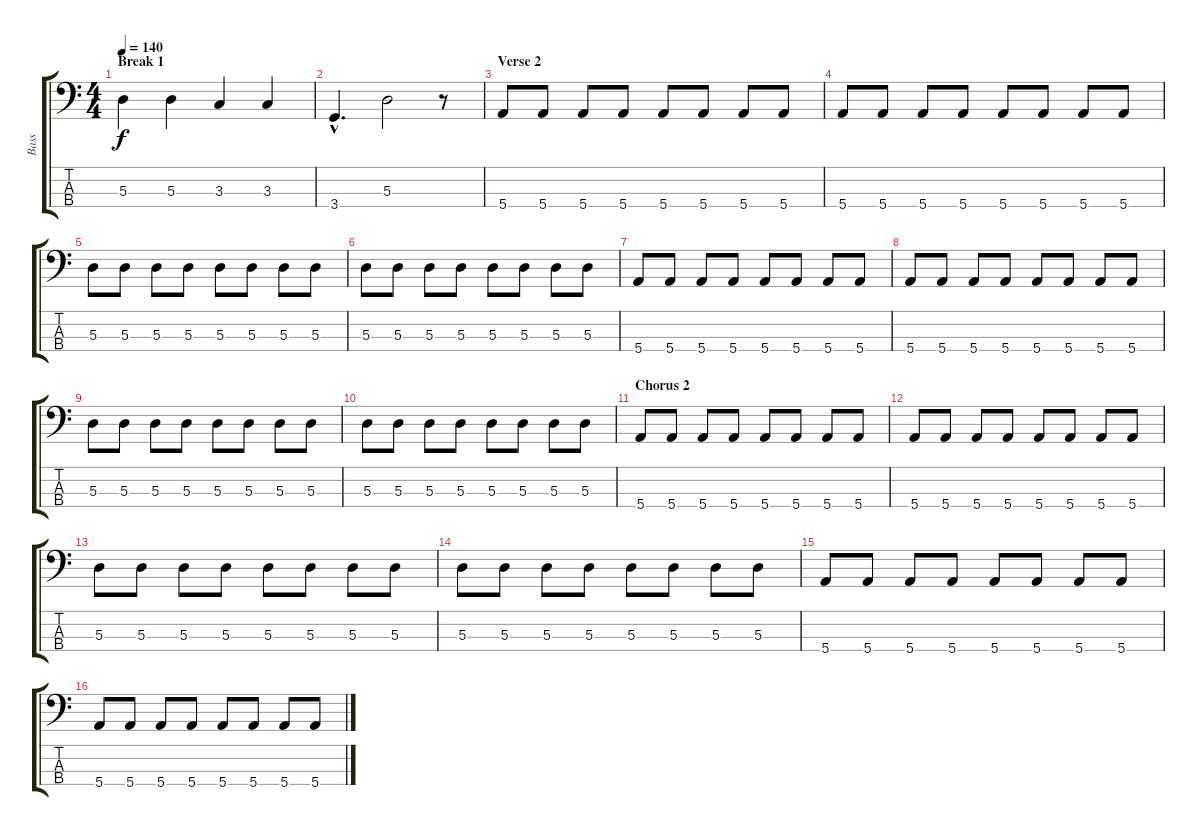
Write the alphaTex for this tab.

\track ("Bass" "Bass") {instrument electricbassfinger}
\staff {score tabs}
\tuning (G2 D2 A1 E1) {hide}
\ts (4 4)
\section ("" "Break 1")
\tempo 140
\clef f4
\ks c
5.3.4{dy f} 5.3.4 3.3.4 3.3.4 |
3.4{hac}.4{d} 5.3.2 r.8 |
\section ("" "Verse 2")
5.4.8 5.4.8 5.4.8 5.4.8 5.4.8 5.4.8 5.4.8 5.4.8 |
5.4.8 5.4.8 5.4.8 5.4.8 5.4.8 5.4.8 5.4.8 5.4.8 |
5.3.8 5.3.8 5.3.8 5.3.8 5.3.8 5.3.8 5.3.8 5.3.8 |
5.3.8 5.3.8 5.3.8 5.3.8 5.3.8 5.3.8 5.3.8 5.3.8 |
5.4.8 5.4.8 5.4.8 5.4.8 5.4.8 5.4.8 5.4.8 5.4.8 |
5.4.8 5.4.8 5.4.8 5.4.8 5.4.8 5.4.8 5.4.8 5.4.8 |
5.3.8 5.3.8 5.3.8 5.3.8 5.3.8 5.3.8 5.3.8 5.3.8 |
5.3.8 5.3.8 5.3.8 5.3.8 5.3.8 5.3.8 5.3.8 5.3.8 |
\section ("" "Chorus 2")
5.4.8 5.4.8 5.4.8 5.4.8 5.4.8 5.4.8 5.4.8 5.4.8 |
5.4.8 5.4.8 5.4.8 5.4.8 5.4.8 5.4.8 5.4.8 5.4.8 |
5.3.8 5.3.8 5.3.8 5.3.8 5.3.8 5.3.8 5.3.8 5.3.8 |
5.3.8 5.3.8 5.3.8 5.3.8 5.3.8 5.3.8 5.3.8 5.3.8 |
5.4.8 5.4.8 5.4.8 5.4.8 5.4.8 5.4.8 5.4.8 5.4.8 |
5.4.8 5.4.8 5.4.8 5.4.8 5.4.8 5.4.8 5.4.8 5.4.8
